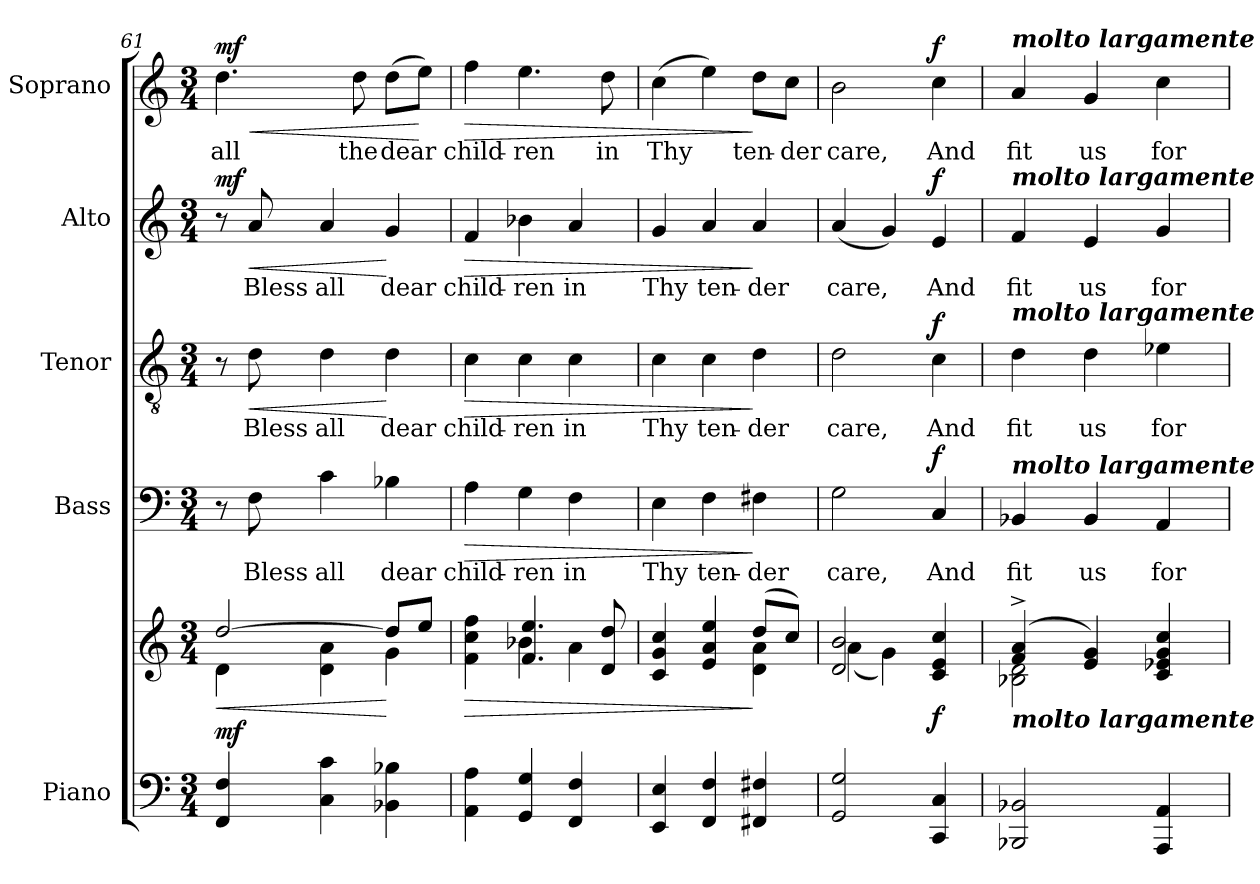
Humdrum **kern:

**kern	**kern	**dynam	**kern	**text	**dynam	**kern	**text	**dynam	**kern	**text	**dynam	**kern	**text	**dynam
*part5	*part5	*part5	*part4	*part4	*part4	*part3	*part3	*part3	*part2	*part2	*part2	*part1	*part1	*part1
*staff6	*staff5	*staff5/6	*staff4	*staff4	*staff4	*staff3	*staff3	*staff3	*staff2	*staff2	*staff2	*staff1	*staff1	*staff1
*I"Piano	*	*	*I"Bass	*	*	*I"Tenor	*	*	*I"Alto	*	*	*I"Soprano	*	*
*I'Pno.	*	*	*I'B.	*	*	*I'T.	*	*	*I'A.	*	*	*I'S.	*	*
*clefF4	*clefG2	*	*clefF4	*	*	*clefGv2	*	*	*clefG2	*	*	*clefG2	*	*
*	*	*	*	*	*	*ITrd7c12	*	*	*	*	*	*	*	*
*k[]	*k[]	*	*k[]	*	*	*k[]	*	*	*k[]	*	*	*k[]	*	*
*C:	*C:	*	*C:	*	*	*C:	*	*	*C:	*	*	*C:	*	*
*M3/4	*M3/4	*	*M3/4	*	*	*M3/4	*	*	*M3/4	*	*	*M3/4	*	*
=61	=61	=61	=61	=61	=61	=61	=61	=61	=61	=61	=61	=61	=61	=61
*	*^	*	*	*	*	*	*	*	*	*	*	*	*	*
!	!	!	!LO:HP:b	!	!	!	!	!	!	!	!	!	!	!	!
!	!	!	!	!	!	!	!	!	!	!	!	!	!	!LO:LY:b:color=#000000	!LO:HP:b
4FFi/ 4Fi	[>2ddi/	4di\	< mf	8r	.	.	8r	.	.	8r	.	mf	4.ddi\	all	< mf
!	!	!	!	!	!LO:LY:b:color=#000000	!	!	!	!	!	!	!	!	!	!
!	!	!	!	!	!	!	!	!LO:LY:b:color=#000000	!LO:HP:b	!	!	!	!	!	!
!	!	!	!	!	!	!	!	!	!	!	!LO:LY:b:color=#000000	!LO:HP:b	!	!	!
.	.	.	.	8Fi\	Bless	.	8Di\	Bless	<	8ai/	Bless	<	.	.	.
!	!	!	!	!	!LO:LY:b:color=#000000	!	!	!	!	!	!	!	!	!	!
!	!	!	!	!	!	!	!	!LO:LY:b:color=#000000	!	!	!	!	!	!	!
!	!	!	!	!	!	!	!	!	!	!	!LO:LY:b:color=#000000	!	!	!	!
4Ci\ 4ci	.	4di\ 4ai	.	4ci\	all	.	4Di\	all	.	4ai/	all	.	.	.	.
!	!	!	!	!	!	!	!	!	!	!	!	!	!	!LO:LY:b:color=#000000	!
.	.	.	.	.	.	.	.	.	.	.	.	.	8ddi\	the	.
!	!	!	!	!	!LO:LY:b:color=#000000	!	!	!	!	!	!	!	!	!	!
!	!	!	!	!	!	!	!	!LO:LY:b:color=#000000	!	!	!	!	!	!	!
!	!	!	!	!	!	!	!	!	!	!	!LO:LY:b:color=#000000	!	!	!	!
!	!	!	!	!	!	!	!	!	!	!	!	!	!	!LO:LY:b:color=#000000	!
4BB-Xi\ 4B-Xi	8ddi/L]	4gi\	[	4B-Xi\	dear	.	4Di\	dear	[	4gi/	dear	[	(8ddi\L	dear	.
.	8eei/J	.	.	.	.	.	.	.	.	.	.	.	8eei\J)	.	[
!!LO:PB:g=z
=62	=62	=62	=62	=62	=62	=62	=62	=62	=62	=62	=62	=62	=62	=62	=62
!	!	!	!LO:HP:b	!	!	!	!	!	!	!	!	!	!	!	!
!	!	!	!	!	!LO:LY:b:color=#000000	!LO:HP:b	!	!	!	!	!	!	!	!	!
!	!	!	!	!	!	!	!	!LO:LY:b:color=#000000	!LO:HP:b	!	!	!	!	!	!
!	!	!	!	!	!	!	!	!	!	!	!LO:LY:b:color=#000000	!LO:HP:b	!	!	!
!	!	!	!	!	!	!	!	!	!	!	!	!	!	!LO:LY:b:color=#000000	!LO:HP:b
4AAi\ 4Ai	4fi\ 4cci 4ffi	4ryy	>	4Ai\	child-	>	4Ci\	child-	>	4fi/	child--	>	4ffi\	child-	>
!	!	!	!	!	!LO:LY:b:color=#000000	!	!	!	!	!	!	!	!	!	!
!	!	!	!	!	!	!	!	!LO:LY:b:color=#000000	!	!	!	!	!	!	!
!	!	!	!	!	!	!	!	!	!	!	!LO:LY:b:color=#000000	!	!	!	!
!	!	!	!	!	!	!	!	!	!	!	!	!	!	!LO:LY:b:color=#000000	!
4GGi/ 4Gi	4b-Xi\	4.fi/ 4.eei	.	4Gi\	-ren	.	4Ci\	-ren	.	4b-Xi\	-ren	.	4.eei\	-ren	.
!	!	!	!	!	!LO:LY:b:color=#000000	!	!	!	!	!	!	!	!	!	!
!	!	!	!	!	!	!	!	!LO:LY:b:color=#000000	!	!	!	!	!	!	!
!	!	!	!	!	!	!	!	!	!	!	!LO:LY:b:color=#000000	!	!	!	!
4FFi/ 4Fi	4ai\	.	.	4Fi\	in	.	4Ci\	in	.	4ai/	in	.	.	.	.
!	!	!	!	!	!	!	!	!	!	!	!	!	!	!LO:LY:b:color=#000000	!
.	.	8di/ 8ddi	.	.	.	.	.	.	.	.	.	.	8ddi\	in	.
=63	=63	=63	=63	=63	=63	=63	=63	=63	=63	=63	=63	=63	=63	=63	=63
!	!	!	!	!	!LO:LY:b:color=#000000	!	!	!	!	!	!	!	!	!	!
!	!	!	!	!	!	!	!	!LO:LY:b:color=#000000	!	!	!	!	!	!	!
!	!	!	!	!	!	!	!	!	!	!	!LO:LY:b:color=#000000	!	!	!	!
!	!	!	!	!	!	!	!	!	!	!	!	!	!	!LO:LY:b:color=#000000	!
4EEi/ 4Ei	4ci/ 4gi 4cci	2ryy	.	4Ei\	Thy	.	4Ci\	Thy	.	4gi/	Thy	.	(4cci\	Thy	.
!	!	!	!	!	!LO:LY:b:color=#000000	!	!	!	!	!	!	!	!	!	!
!	!	!	!	!	!	!	!	!LO:LY:b:color=#000000	!	!	!	!	!	!	!
!	!	!	!	!	!	!	!	!	!	!	!LO:LY:b:color=#000000	!	!	!	!
4FFi/ 4Fi	4ei/ 4ai 4eei	.	.	4Fi\	ten-	.	4Ci\	ten-	.	4ai/	ten-	.	4eei\)	.	.
!	!	!	!	!	!LO:LY:b:color=#000000	!	!	!	!	!	!	!	!	!	!
!	!	!	!	!	!	!	!	!LO:LY:b:color=#000000	!	!	!	!	!	!	!
!	!	!	!	!	!	!	!	!	!	!	!LO:LY:b:color=#000000	!	!	!	!
!	!	!	!	!	!	!	!	!	!	!	!	!	!	!LO:LY:b:color=#000000	!
4FF#Xi/ 4F#Xi	(8ddi/L	4di\ 4ai	]	4F#Xi\	-der	]	4Di\	-der	]	4ai/	-der	]	8ddi\L	ten-	]
!	!	!	!	!	!	!	!	!	!	!	!	!	!	!LO:LY:b:color=#000000	!
.	8cci/J)	.	.	.	.	.	.	.	.	.	.	.	8cci\J	-der	.
=64	=64	=64	=64	=64	=64	=64	=64	=64	=64	=64	=64	=64	=64	=64	=64
!	!	!	!	!	!LO:LY:b:color=#000000	!	!	!	!	!	!	!	!	!	!
!	!	!	!	!	!	!	!	!LO:LY:b:color=#000000	!	!	!	!	!	!	!
!	!	!	!	!	!	!	!	!	!	!	!LO:LY:b:color=#000000	!	!	!	!
!	!	!	!	!	!	!	!	!	!	!	!	!	!	!LO:LY:b:color=#000000	!
2GGi/ 2Gi	2di/ 2bi	(4ai\	.	2Gi\	care,	.	2Di\	care,	.	(4ai/	care,	.	2bi\	care,	.
.	.	4gi\)	.	.	.	.	.	.	.	4gi/)	.	.	.	.	.
!	!	!	!	!	!LO:LY:b:color=#000000	!	!	!	!	!	!	!	!	!	!
!	!	!	!	!	!	!	!	!LO:LY:b:color=#000000	!	!	!	!	!	!	!
!	!	!	!	!	!	!	!	!	!	!	!LO:LY:b:color=#000000	!	!	!	!
!	!	!	!	!	!	!	!	!	!	!	!	!	!	!LO:LY:b:color=#000000	!
4CCi/ 4Ci	4ci/ 4ei 4cci	4ryy	f	4Ci/	And	f	4Ci\	And	f	4ei/	And	f	4cci\	And	f
=65	=65	=65	=65	=65	=65	=65	=65	=65	=65	=65	=65	=65	=65	=65	=65
!	!	!	!	!	!LO:LY:b:color=#000000	!	!	!	!	!	!	!	!	!	!
!	!	!	!	!	!	!	!	!LO:LY:b:color=#000000	!	!	!	!	!	!	!
!	!	!	!	!	!	!	!	!	!	!	!LO:LY:b:color=#000000	!	!	!	!
!	!	!	!	!	!	!	!	!	!	!	!	!	!LO:TX:a:Bi:t=molto largamente	!	!
!	!	!	!	!	!	!	!	!	!	!LO:TX:a:Bi:t=molto largamente	!	!	!	!	!
!	!	!	!	!	!	!	!LO:TX:a:Bi:t=molto largamente	!	!	!	!	!	!	!	!
!	!	!	!	!LO:TX:a:Bi:t=molto largamente	!	!	!	!	!	!	!	!	!	!	!
!	!LO:TX:b:Bi:t=molto largamente	!	!	!	!	!	!	!	!	!	!	!	!	!	!
!	!	!	!	!	!	!	!	!	!	!	!	!	!	!LO:LY:b:color=#000000	!
2BBB-Xi/ 2BB-Xi	(4fi/^ 4ai^	2B-Xi\ 2di	.	4BB-Xi/	fit	.	4Di\	fit	.	4fi/	fit	.	4ai/	fit	.
!	!	!	!	!	!LO:LY:b:color=#000000	!	!	!	!	!	!	!	!	!	!
!	!	!	!	!	!	!	!	!LO:LY:b:color=#000000	!	!	!	!	!	!	!
!	!	!	!	!	!	!	!	!	!	!	!LO:LY:b:color=#000000	!	!	!	!
!	!	!	!	!	!	!	!	!	!	!	!	!	!	!LO:LY:b:color=#000000	!
.	4ei/ 4gi)	.	.	4BB-i/	us	.	4Di\	us	.	4ei/	us	.	4gi/	us	.
!	!	!	!	!	!LO:LY:b:color=#000000	!	!	!	!	!	!	!	!	!	!
!	!	!	!	!	!	!	!	!LO:LY:b:color=#000000	!	!	!	!	!	!	!
!	!	!	!	!	!	!	!	!	!	!	!LO:LY:b:color=#000000	!	!	!	!
!	!	!	!	!	!	!	!	!	!	!	!	!	!	!LO:LY:b:color=#000000	!
4AAAi/ 4AAi	4ci/ 4e-Xi 4gi 4cci	4ryy	.	4AAi/	for	.	4E-Xi\	for	.	4gi/	for	.	4cci\	for	.
*	*v	*v	*	*	*	*	*	*	*	*	*	*	*	*	*
=	=	=	=	=	=	=	=	=	=	=	=	=	=	=
*-	*-	*-	*-	*-	*-	*-	*-	*-	*-	*-	*-	*-	*-	*-
